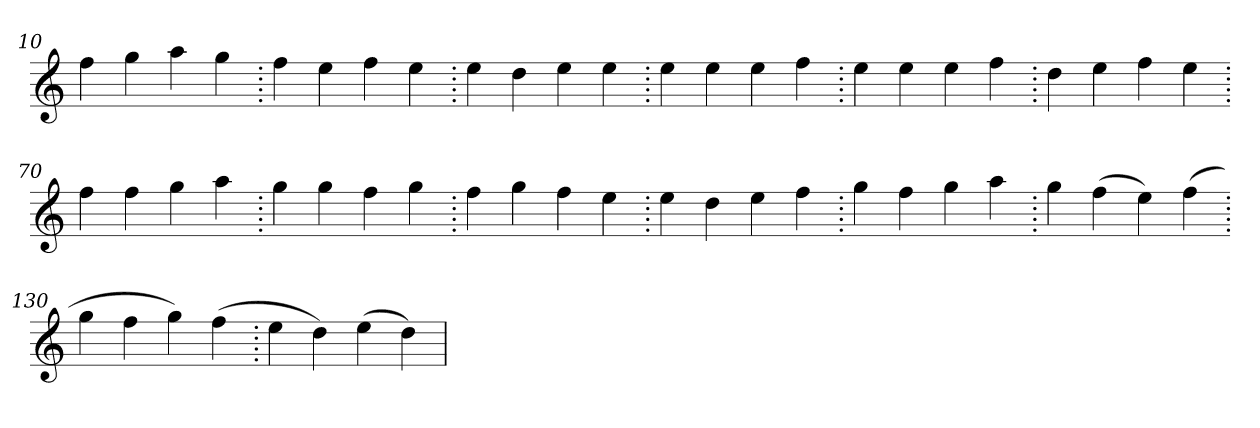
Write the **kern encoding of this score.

**kern
*part1
*staff1
*clefG2
=10.
4ff
4gg
4aa
4gg
=20.
4ff
4ee
4ff
4ee
=30.
4ee
4dd
4ee
4ee
=40.
4ee
4ee
4ee
4ff
=50.
4ee
4ee
4ee
4ff
=60.
4dd
4ee
4ff
4ee
=70.
4ff
4ff
4gg
4aa
=80.
4gg
4gg
4ff
4gg
=90.
4ff
4gg
4ff
4ee
=100.
4ee
4dd
4ee
4ff
=110.
4gg
4ff
4gg
4aa
=120.
4gg
(>4ff
4ee)
(>4ff
=130.
4gg
4ff
4gg)
(>4ff
=140.
4ee
4dd)
(>4ee
4dd)
=
*-
